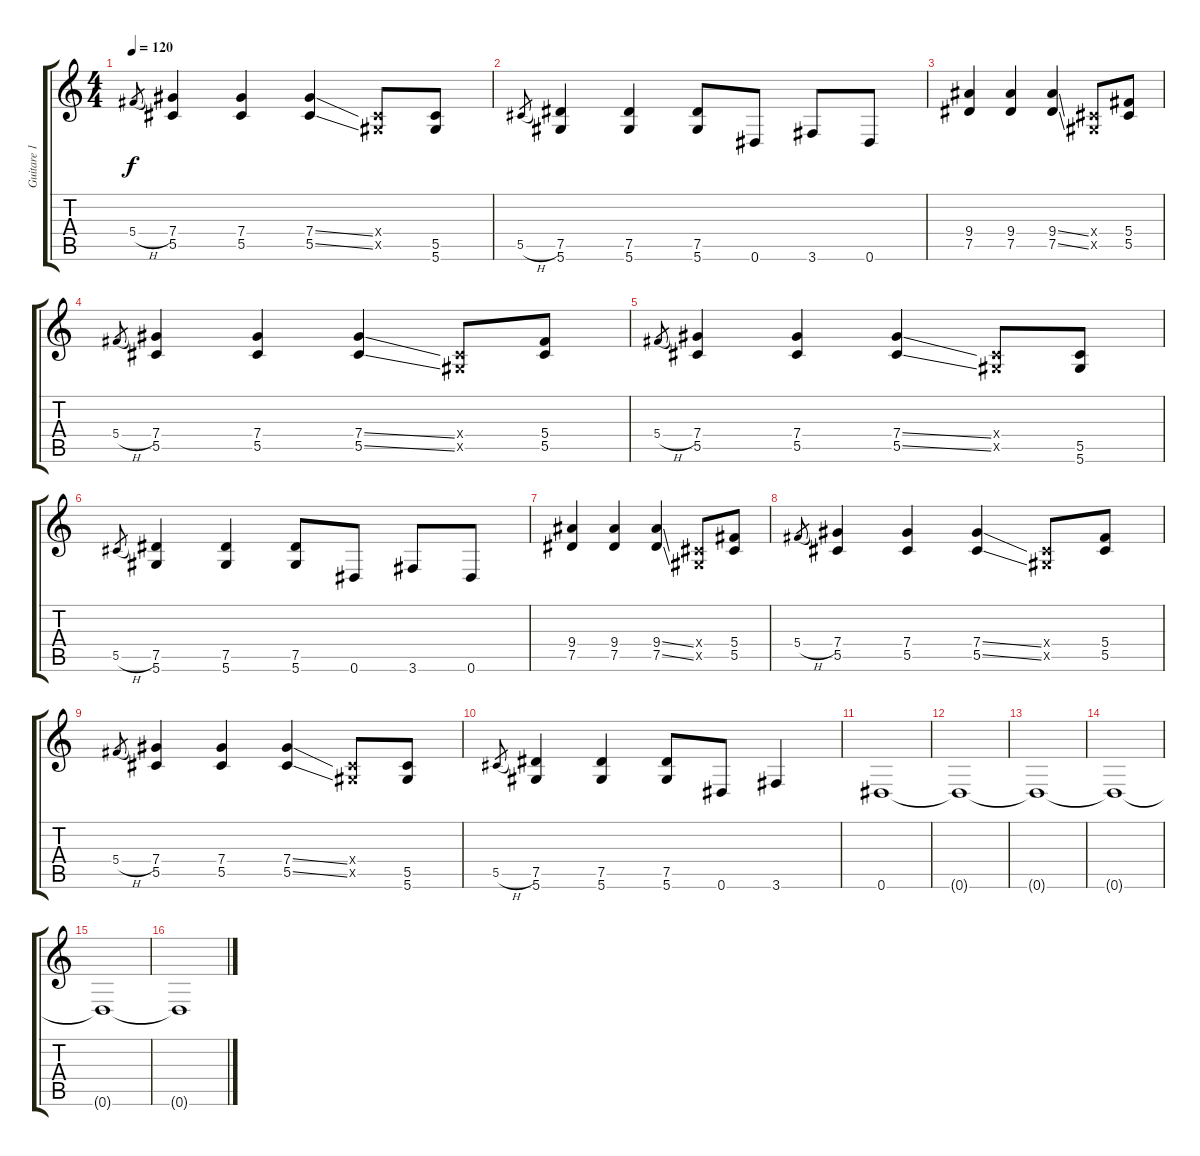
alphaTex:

\track ("Guitare 1 (James)" "Guitare 1 ") {instrument electricguitarclean}
\staff {score tabs}
\tuning (Eb4 Bb3 Gb3 Db3 Ab2 Eb2) {hide}
\ts (4 4)
\tempo 120
\clef g2
\ks c
5.4{h}.8{gr dy f} (7.4 5.5).4 (7.4 5.5).4 (7.4{ss} 5.5{ss}).4 (0.4{x} 0.5{x}).8 (5.5 5.6).8 |
5.5{h}.8{gr} (7.5 5.6).4 (7.5 5.6).4 (7.5 5.6).8 0.6.8 3.6.8 0.6.8 |
(9.4 7.5).4 (9.4 7.5).4 (9.4{ss} 7.5{ss}).4 (0.4{x} 0.5{x}).8 (5.4 5.5).8 |
5.4{h}.8{gr} (7.4 5.5).4 (7.4 5.5).4 (7.4{ss} 5.5{ss}).4 (0.4{x} 0.5{x}).8 (5.4 5.5).8 |
5.4{h}.8{gr} (7.4 5.5).4 (7.4 5.5).4 (7.4{ss} 5.5{ss}).4 (0.4{x} 0.5{x}).8 (5.5 5.6).8 |
5.5{h}.8{gr} (7.5 5.6).4 (7.5 5.6).4 (7.5 5.6).8 0.6.8 3.6.8 0.6.8 |
(9.4 7.5).4 (9.4 7.5).4 (9.4{ss} 7.5{ss}).4 (0.4{x} 0.5{x}).8 (5.4 5.5).8 |
5.4{h}.8{gr} (7.4 5.5).4 (7.4 5.5).4 (7.4{ss} 5.5{ss}).4 (0.4{x} 0.5{x}).8 (5.4 5.5).8 |
5.4{h}.8{gr} (7.4 5.5).4 (7.4 5.5).4 (7.4{ss} 5.5{ss}).4 (0.4{x} 0.5{x}).8 (5.5 5.6).8 |
5.5{h}.8{gr} (7.5 5.6).4 (7.5 5.6).4 (7.5 5.6).8 0.6.8 3.6.4 |
0.6.1{instrument distortionguitar} |
0.6{t}.1 |
0.6{t}.1 |
0.6{t}.1 |
0.6{t}.1 |
0.6{t}.1
